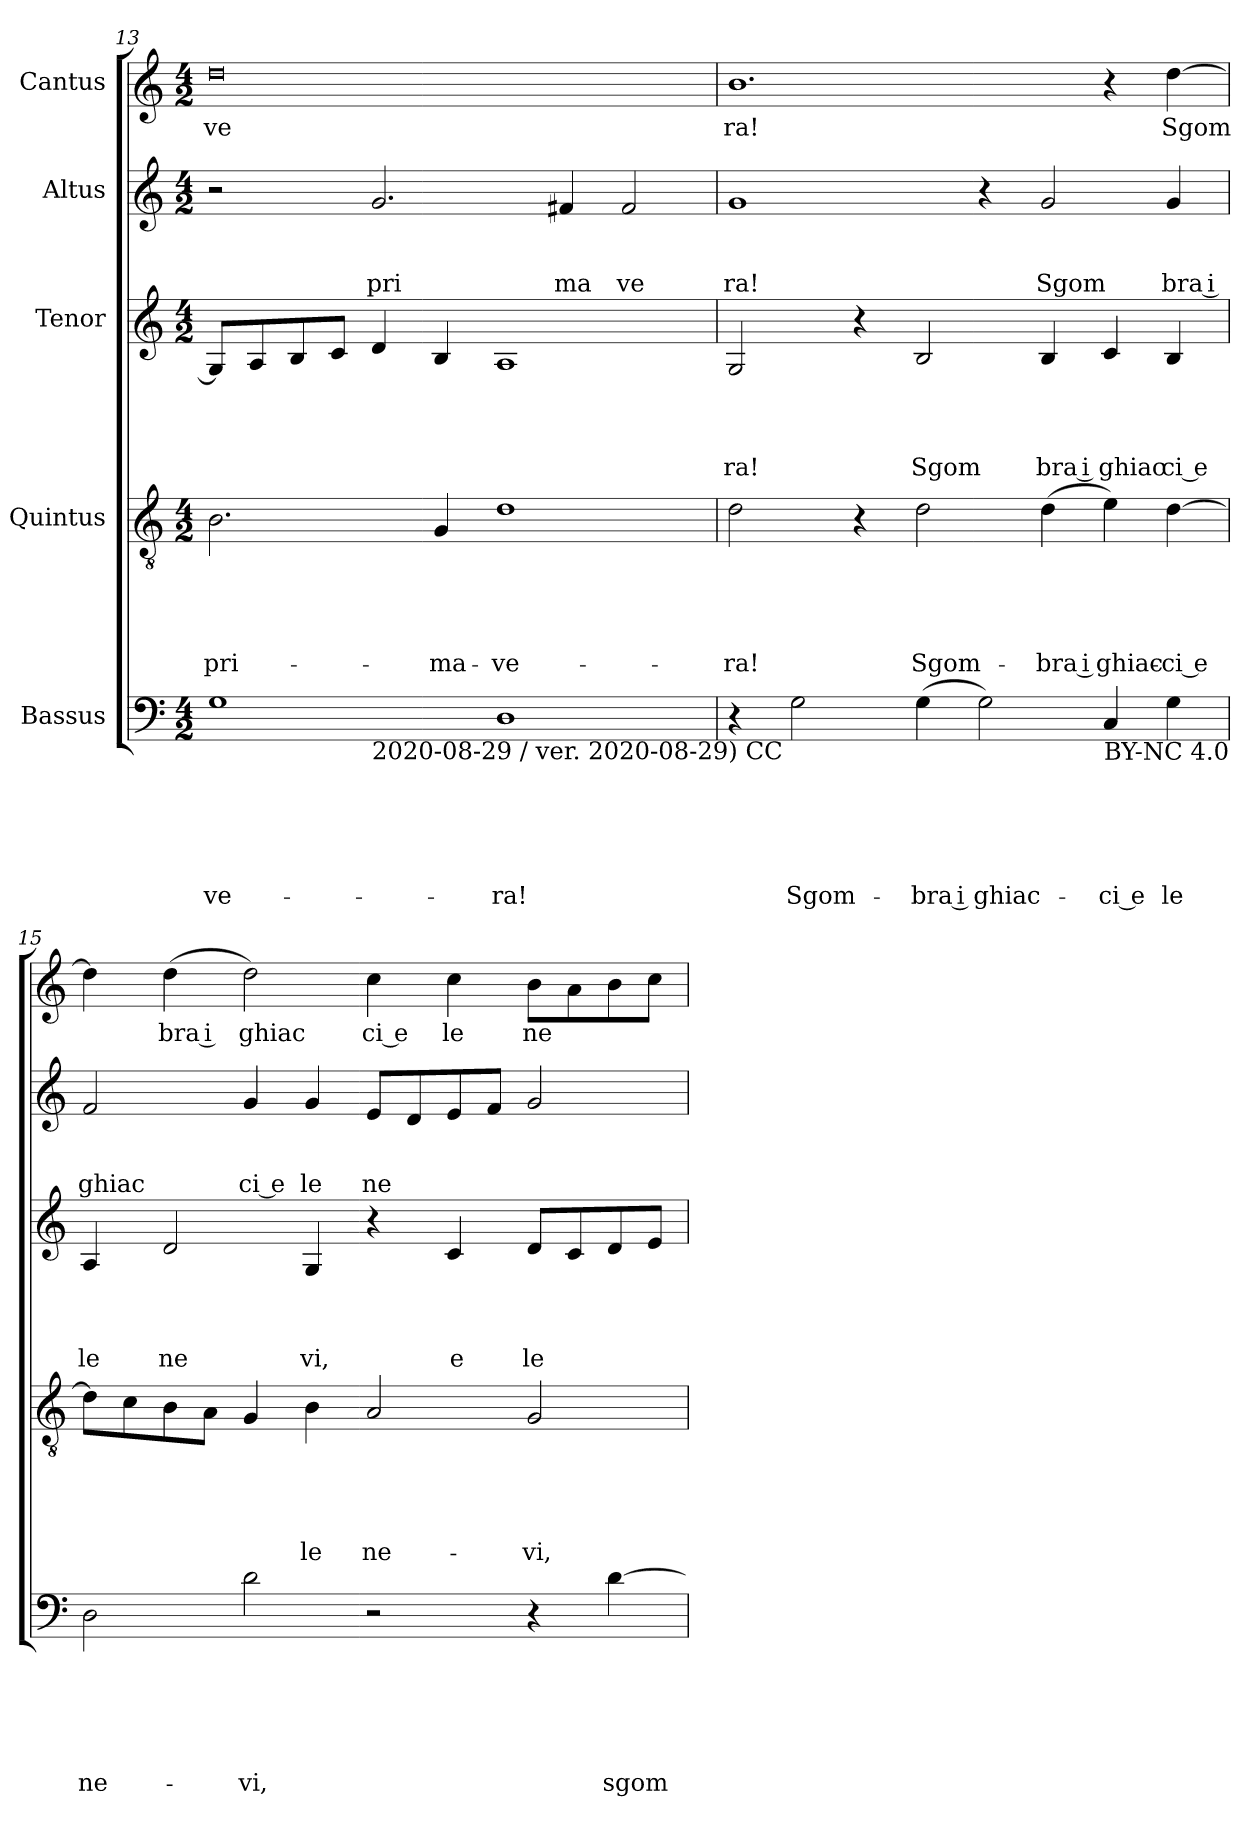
**kern	**text	**text	**text	**text	**text	**text	**kern	**text	**text	**text	**text	**text	**kern	**text	**text	**text	**text	**kern	**text	**text	**text	**kern	**text
*part5	*part5	*part5	*part5	*part5	*part5	*part5	*part4	*part4	*part4	*part4	*part4	*part4	*part3	*part3	*part3	*part3	*part3	*part2	*part2	*part2	*part2	*part1	*part1
*staff5	*staff5	*staff5	*staff5	*staff5	*staff5	*staff5	*staff4	*staff4	*staff4	*staff4	*staff4	*staff4	*staff3	*staff3	*staff3	*staff3	*staff3	*staff2	*staff2	*staff2	*staff2	*staff1	*staff1
*I"Bassus	*	*	*	*	*	*	*I"Quintus	*	*	*	*	*	*I"Tenor	*	*	*	*	*I"Altus	*	*	*	*I"Cantus	*
*clefF4	*	*	*	*	*	*	*clefGv2	*	*	*	*	*	*clefG2	*	*	*	*	*clefG2	*	*	*	*clefG2	*
*k[]	*	*	*	*	*	*	*k[]	*	*	*	*	*	*k[]	*	*	*	*	*k[]	*	*	*	*k[]	*
*C:	*	*	*	*	*	*	*C:	*	*	*	*	*	*C:	*	*	*	*	*C:	*	*	*	*C:	*
*M4/2	*	*	*	*	*	*	*M4/2	*	*	*	*	*	*M4/2	*	*	*	*	*M4/2	*	*	*	*M4/2	*
=13	=13	=13	=13	=13	=13	=13	=13	=13	=13	=13	=13	=13	=13	=13	=13	=13	=13	=13	=13	=13	=13	=13	=13
!	!	!	!	!	!	!LO:LY:b	!	!	!	!	!	!LO:LY:b	!	!	!	!	!	!	!	!	!	!	!LO:LY:b
*^	*	*	*	*	*	*	*	*	*	*	*	*	*	*	*	*	*	*	*	*	*	*	*
1G	2ryy	.	.	.	.	.	-ve-	2.B\	.	.	.	.	pri-	8G/L]	.	.	.	.	2r	.	.	.	0dd	ve
.	.	.	.	.	.	.	.	.	.	.	.	.	.	8A/	.	.	.	.	.	.	.	.	.	.
.	.	.	.	.	.	.	.	.	.	.	.	.	.	8B/	.	.	.	.	.	.	.	.	.	.
.	.	.	.	.	.	.	.	.	.	.	.	.	.	8c/J	.	.	.	.	.	.	.	.	.	.
!	!LO:TX:b:t=2020-08-29 / ver. 2020-08-29) CC	!	!	!	!	!	!	!	!	!	!	!	!	!	!	!	!	!	!	!	!	!	!	!
!	!	!	!	!	!	!	!	!	!	!	!	!	!	!	!	!	!	!	!	!	!	!LO:LY:b	!	!
.	1.ryy	.	.	.	.	.	.	.	.	.	.	.	.	4d/	.	.	.	.	2.g/	.	.	pri	.	.
!	!	!	!	!	!	!	!	!	!	!	!	!	!LO:LY:b	!	!	!	!	!	!	!	!	!	!	!
.	.	.	.	.	.	.	.	4G/	.	.	.	.	-ma-	4B/	.	.	.	.	.	.	.	.	.	.
!	!	!	!	!	!	!	!LO:LY:b	!	!	!	!	!	!LO:LY:b	!	!	!	!	!	!	!	!	!	!	!
1D	.	.	.	.	.	.	-ra!	1d	.	.	.	.	-ve-	1A	.	.	.	.	.	.	.	.	.	.
!	!	!	!	!	!	!	!	!	!	!	!	!	!	!	!	!	!	!	!	!	!	!LO:LY:b	!	!
.	.	.	.	.	.	.	.	.	.	.	.	.	.	.	.	.	.	.	4f#X/	.	.	ma	.	.
!	!	!	!	!	!	!	!	!	!	!	!	!	!	!	!	!	!	!	!	!	!	!LO:LY:b	!	!
.	.	.	.	.	.	.	.	.	.	.	.	.	.	.	.	.	.	.	2f#/	.	.	ve	.	.
=14	=14	=14	=14	=14	=14	=14	=14	=14	=14	=14	=14	=14	=14	=14	=14	=14	=14	=14	=14	=14	=14	=14	=14	=14
!	!	!	!	!	!	!	!	!	!	!	!	!	!LO:LY:b	!	!	!	!	!LO:LY:b	!	!	!	!LO:LY:b	!	!LO:LY:b
*v	*v	*	*	*	*	*	*	*	*	*	*	*	*	*	*	*	*	*	*	*	*	*	*	*
4r	.	.	.	.	.	.	2d\	.	.	.	.	-ra!	2G/	.	.	.	ra!	1g	.	.	ra!	1.b	ra!
!	!	!	!	!	!	!LO:LY:b	!	!	!	!	!	!	!	!	!	!	!	!	!	!	!	!	!
2G\	.	.	.	.	.	Sgom-	.	.	.	.	.	.	.	.	.	.	.	.	.	.	.	.	.
.	.	.	.	.	.	.	4r	.	.	.	.	.	4r	.	.	.	.	.	.	.	.	.	.
!	!	!	!	!	!	!LO:LY:b	!	!	!	!	!	!LO:LY:b	!	!	!	!	!LO:LY:b	!	!	!	!	!	!
(<4G\	.	.	.	.	.	-bra i	2d\	.	.	.	.	Sgom-	2B/	.	.	.	Sgom	.	.	.	.	.	.
!	!	!	!	!	!	!LO:LY:b	!	!	!	!	!	!	!	!	!	!	!	!	!	!	!	!	!
2G\)	.	.	.	.	.	ghiac-	.	.	.	.	.	.	.	.	.	.	.	4r	.	.	.	.	.
!	!	!	!	!	!	!	!	!	!	!	!	!LO:LY:b	!	!	!	!	!LO:LY:b	!	!	!	!LO:LY:b	!	!
.	.	.	.	.	.	.	(<4d\	.	.	.	.	-bra i	4B/	.	.	.	bra i	2g/	.	.	Sgom	.	.
!LO:TX:b:t=BY-NC 4.0	!	!	!	!	!	!	!	!	!	!	!	!	!	!	!	!	!	!	!	!	!	!	!
!	!	!	!	!	!	!LO:LY:b:rj	!	!	!	!	!	!LO:LY:b	!	!	!	!	!LO:LY:b	!	!	!	!	!	!
4C/	.	.	.	.	.	-ci e	4e\)	.	.	.	.	ghiac-	4c/	.	.	.	ghiac	.	.	.	.	4r	.
!	!	!	!	!	!	!LO:LY:b	!	!	!	!	!	!LO:LY:b	!	!	!	!	!LO:LY:b:rj	!	!	!	!LO:LY:b	!	!LO:LY:b
4G\	.	.	.	.	.	le	[>4d\	.	.	.	.	-ci e	4B/	.	.	.	ci e	4g/	.	.	bra i	[>4dd\	Sgom
=15	=15	=15	=15	=15	=15	=15	=15	=15	=15	=15	=15	=15	=15	=15	=15	=15	=15	=15	=15	=15	=15	=15	=15
!	!	!	!	!	!	!LO:LY:b	!	!	!	!	!	!	!	!	!	!	!LO:LY:b	!	!	!	!LO:LY:b	!	!
2D\	.	.	.	.	.	ne-	8d\L]	.	.	.	.	.	4A/	.	.	.	le	2f/	.	.	ghiac	4dd\]	.
.	.	.	.	.	.	.	8c\	.	.	.	.	.	.	.	.	.	.	.	.	.	.	.	.
!	!	!	!	!	!	!	!	!	!	!	!	!	!	!	!	!	!LO:LY:b	!	!	!	!	!	!LO:LY:b
.	.	.	.	.	.	.	8B\	.	.	.	.	.	2d/	.	.	.	ne	.	.	.	.	(<4dd\	bra i
.	.	.	.	.	.	.	8A\J	.	.	.	.	.	.	.	.	.	.	.	.	.	.	.	.
!	!	!	!	!	!	!LO:LY:b	!	!	!	!	!	!	!	!	!	!	!	!	!	!	!LO:LY:b:rj	!	!LO:LY:b
2d\	.	.	.	.	.	-vi,	4G/	.	.	.	.	.	.	.	.	.	.	4g/	.	.	ci e	2dd\)	ghiac
!	!	!	!	!	!	!	!	!	!	!	!	!LO:LY:b	!	!	!	!	!LO:LY:b	!	!	!	!LO:LY:b	!	!
.	.	.	.	.	.	.	4B\	.	.	.	.	le	4G/	.	.	.	vi,	4g/	.	.	le	.	.
!	!	!	!	!	!	!	!	!	!	!	!	!LO:LY:b	!	!	!	!	!	!	!	!	!LO:LY:b	!	!LO:LY:b:rj
2r	.	.	.	.	.	.	2A/	.	.	.	.	ne-	4r	.	.	.	.	8e/L	.	.	ne	4cc\	ci e
.	.	.	.	.	.	.	.	.	.	.	.	.	.	.	.	.	.	8d/	.	.	.	.	.
!	!	!	!	!	!	!	!	!	!	!	!	!	!	!	!	!	!LO:LY:b	!	!	!	!	!	!LO:LY:b
.	.	.	.	.	.	.	.	.	.	.	.	.	4c/	.	.	.	e	8e/	.	.	.	4cc\	le
.	.	.	.	.	.	.	.	.	.	.	.	.	.	.	.	.	.	8f/J	.	.	.	.	.
!	!	!	!	!	!	!	!	!	!	!	!	!LO:LY:b	!	!	!	!	!LO:LY:b	!	!	!	!	!	!LO:LY:b
4r	.	.	.	.	.	.	2G/	.	.	.	.	-vi,	8d/L	.	.	.	le	2g/	.	.	.	8b\L	ne
.	.	.	.	.	.	.	.	.	.	.	.	.	8c/	.	.	.	.	.	.	.	.	8a\	.
!	!	!	!	!	!	!LO:LY:b	!	!	!	!	!	!	!	!	!	!	!	!	!	!	!	!	!
[>4d\	.	.	.	.	.	sgom-	.	.	.	.	.	.	8d/	.	.	.	.	.	.	.	.	8b\	.
.	.	.	.	.	.	.	.	.	.	.	.	.	8e/J	.	.	.	.	.	.	.	.	8cc\J	.
=	=	=	=	=	=	=	=	=	=	=	=	=	=	=	=	=	=	=	=	=	=	=	=
*-	*-	*-	*-	*-	*-	*-	*-	*-	*-	*-	*-	*-	*-	*-	*-	*-	*-	*-	*-	*-	*-	*-	*-
